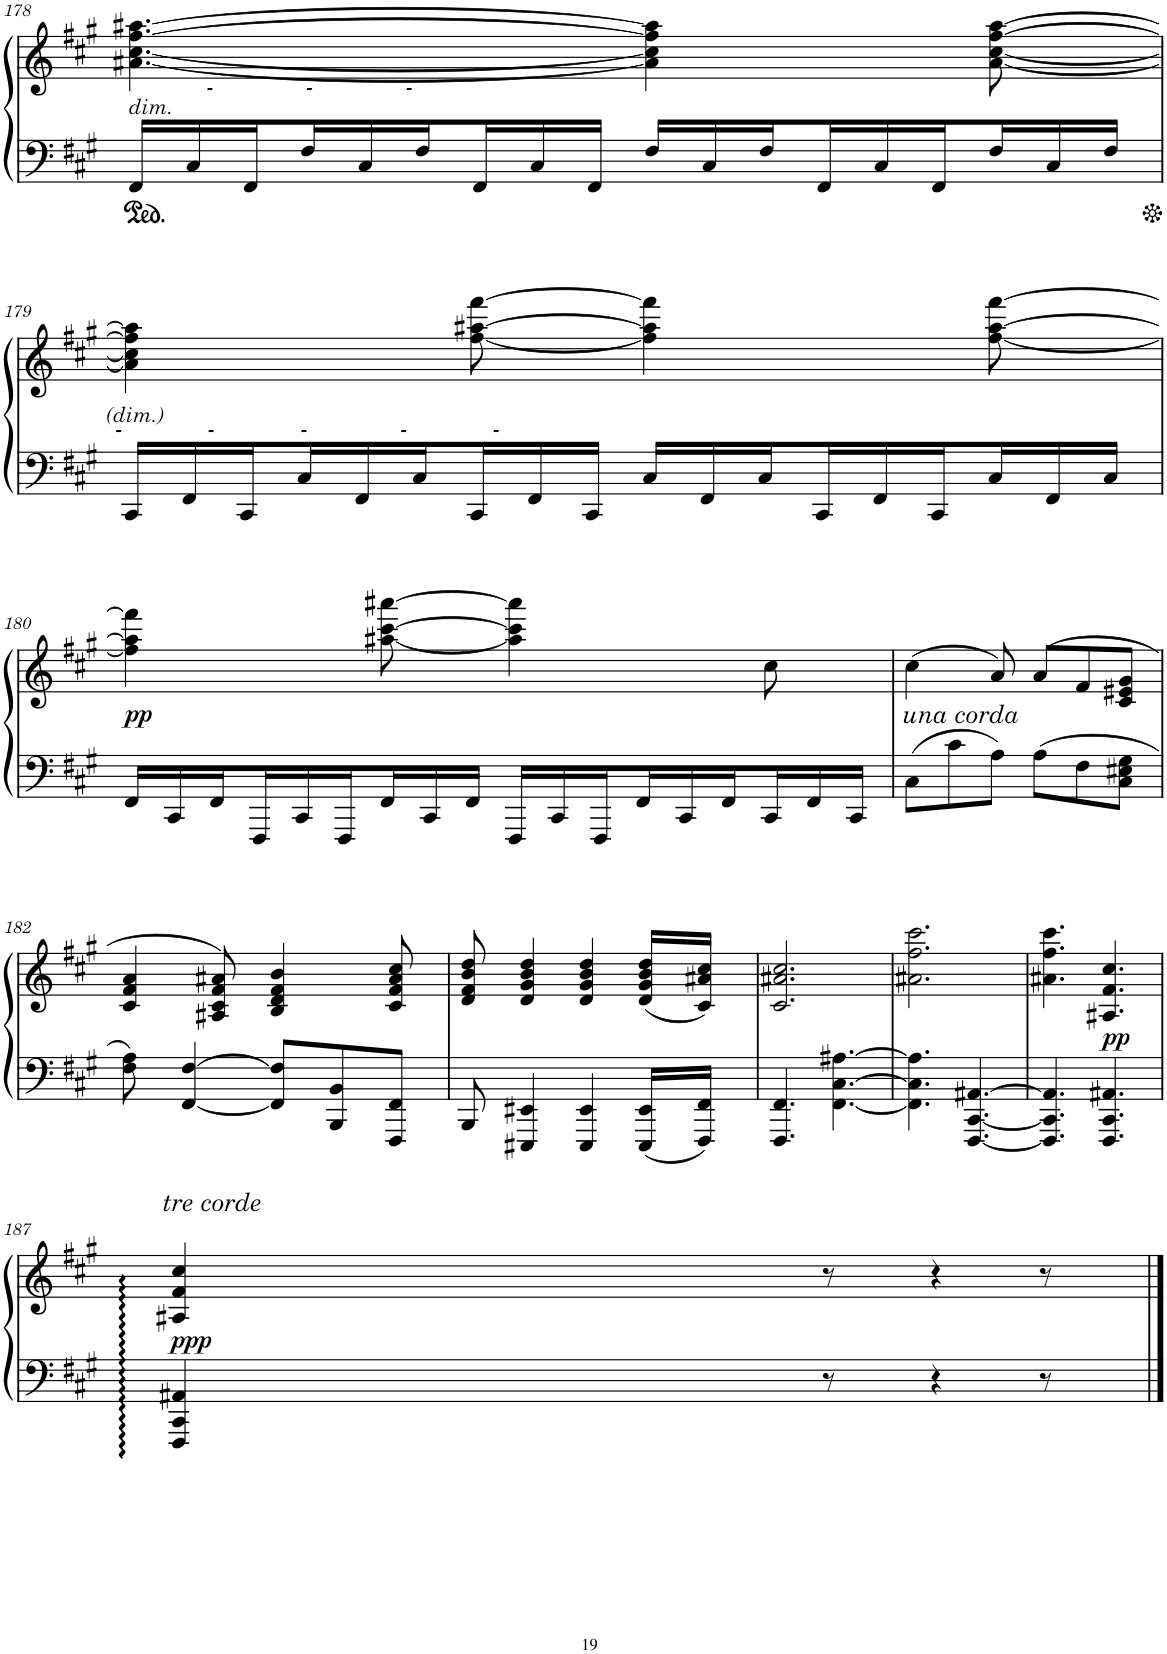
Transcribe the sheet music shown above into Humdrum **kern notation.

**kern	**kern	**dynam
*part1	*part1	*part1
*staff2	*staff1	*staff1/2
*I"Piano	*	*
*I'Pno.	*	*
!!LO:PB:g=z
*clefF4	*clefG2	*
*k[f#c#g#]	*k[f#c#g#]	*
*M6/8	*M6/8	*
*Xtuplet	*	*
=178	=178	=178
!	!LO:TX:b:i:t=-             -             -	!
!	!LO:TX:b:i:t=dim.	!
24FF#/LL	[4.a#X\ [4.cc#\ [4.ff#\ [4.aa#X\	.
24C#/	.	.
24FF#/	.	.
24F#/	.	.
24C#/	.	.
24F#/	.	.
24FF#/	.	.
24C#/	.	.
24FF#/JJ	.	.
24F#/LL	4a#\] 4cc#\] 4ff#\] 4aa#\]	.
24C#/	.	.
24F#/	.	.
24FF#/	.	.
24C#/	.	.
24FF#/	.	.
24F#/	[8a#\ [8cc#\ [8ff#\ [8aa#\	.
24C#/	.	.
24F#/JJ	.	.
!!LO:LB:g=z
=179	=179	=179
!	!LO:TX:b:i:t=-            -            -             -            -	!
24CC#/LL	4a#\] 4cc#\] 4ff#\] 4aa#\]	.
24FF#/	.	.
24CC#/	.	.
24C#/	.	.
24FF#/	.	.
24C#/	.	.
24CC#/	[8ff#\ [8aa#X\ [8fff#\	.
24FF#/	.	.
24CC#/JJ	.	.
24C#/LL	4ff#\] 4aa#\] 4fff#\]	.
24FF#/	.	.
24C#/	.	.
24CC#/	.	.
24FF#/	.	.
24CC#/	.	.
24C#/	[8ff#\ [8aa#\ [8fff#\	.
24FF#/	.	.
24C#/JJ	.	.
!!LO:LB:g=z
=180	=180	=180
!	!	!LO:DY:b
24FF#/LL	4ff#\] 4aa#\] 4fff#\]	pp
24CC#/	.	.
24FF#/	.	.
24FFF#/	.	.
24CC#/	.	.
24FFF#/	.	.
24FF#/	[8aa#X\ [8ccc#\ [8aaa#X\	.
24CC#/	.	.
24FF#/JJ	.	.
24FFF#/LL	4aa#\] 4ccc#\] 4aaa#\]	.
24CC#/	.	.
24FFF#/	.	.
24FF#/	.	.
24CC#/	.	.
24FF#/	.	.
24CC#/	8cc#\	.
24FF#/	.	.
24CC#/JJ	.	.
=181	=181	=181
!	!LO:TX:b:i:t=una corda	!
8C#\L	(4cc#\	.
8c#\	.	.
8A\J	8a/)	.
8A\L	(>8a/L	.
8F#\	8f#/	.
8C#\ 8E#X\ 8G#\J	8c#/ 8e#X/ 8g#/J	.
!!LO:LB:g=z
=182	=182	=182
8F#\ 8A\	4c#/ 4f#/ 4a/	.
[4FF#/ [4F#/	.	.
.	8A#X/ 8c#/ 8f#/ 8a#X/)	.
8FF#/] 8F#/]L	4B/ 4d/ 4f#/ 4b/	.
8BBB/ 8BB/	.	.
8FFF#/ 8FF#/J	8c#/ 8f#/ 8a#/ 8cc#/	.
=183	=183	=183
8BBB/	8d/ 8f#/ 8b/ 8dd/	.
4EEE#X/ 4EE#X/	4d/ 4g#/ 4b/ 4dd/	.
4EEE#/ 4EE#/	4d/ 4g#/ 4b/ 4dd/	.
16EEE#/ 16EE#/LL	(16d/ 16g#/ 16b/ 16dd/LL	.
16FFF#/ 16FF#/JJ	16c#/ 16a#X/ 16cc#/JJ)	.
=184	=184	=184
4.FFF#/ 4.FF#/	2.c#/ 2.a#X/ 2.cc#/	.
[4.FF#\ [>4.C#\ [4.A#X\	.	.
=185	=185	=185
4.FF#\] 4.C#\] 4.A#\]	2.a#X\ 2.ff#\ 2.ccc#\	.
[4.FFF#/ [4.CC#/ [4.AA#X/	.	.
=186	=186	=186
4.FFF#/] 4.CC#/] 4.AA#/]	4.a#X\ 4.ff#\ 4.ccc#\	.
!	!	!LO:DY:b
4.FFF#/ 4.CC#/ 4.AA#X/	4.A#X/ 4.f#/ 4.cc#/	pp
!!LO:LB:g=z
=187	=187	=187
*^	*	*
*	*tuplet	*	*
!	!	!LO:TX:a:i:t=tre corde	!
!	!	!	!LO:DY:b
4FFF#/ 4CC#/ 4AA#X/	24FFF#!	4A#X/: 4f#/: 4cc#/:	ppp
.	24CC#!	.	.
.	24AA#!	.	.
.	24A#X!	.	.
.	24f#!	.	.
.	24cc#!	.	.
8r	2ryy	8r	.
4r	.	4r	.
8r	.	8r	.
*v	*v	*	*
==	==	==
*-	*-	*-
